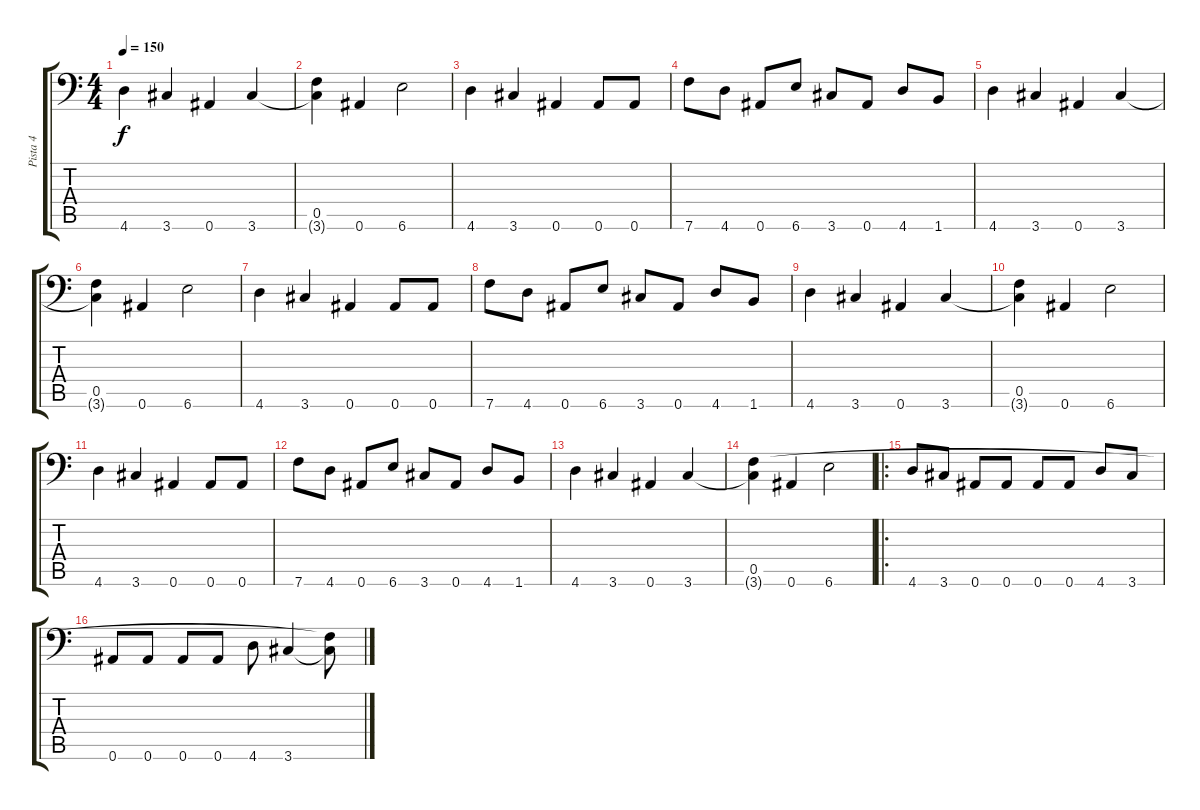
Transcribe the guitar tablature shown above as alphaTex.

\track ("Pista 4" "Pista 4") {instrument electricbassfinger}
\staff {score tabs}
\tuning (C4 G3 Eb3 Bb2 F2 Bb1) {hide}
\ts (4 4)
\tempo 150
\clef f4
\ks c
4.6.4{dy f} 3.6.4 0.6.4 3.6.4 |
(0.5 3.6{t}).4 0.6.4 6.6.2 |
4.6.4 3.6.4 0.6.4 0.6.8 0.6.8 |
7.6.8 4.6.8 0.6.8 6.6.8 3.6.8 0.6.8 4.6.8 1.6.8 |
4.6.4 3.6.4 0.6.4 3.6.4 |
(0.5 3.6{t}).4 0.6.4 6.6.2 |
4.6.4 3.6.4 0.6.4 0.6.8 0.6.8 |
7.6.8 4.6.8 0.6.8 6.6.8 3.6.8 0.6.8 4.6.8 1.6.8 |
4.6.4 3.6.4 0.6.4 3.6.4 |
(0.5 3.6{t}).4 0.6.4 6.6.2 |
4.6.4 3.6.4 0.6.4 0.6.8 0.6.8 |
7.6.8 4.6.8 0.6.8 6.6.8 3.6.8 0.6.8 4.6.8 1.6.8 |
4.6.4 3.6.4 0.6.4 3.6.4 |
(0.5 3.6{t}).4 0.6.4 6.6.2 |
\ro
4.6.8 3.6.8 0.6.8 0.6.8 0.6.8 0.6.8 4.6.8 3.6.8 |
0.6.8 0.6.8 0.6.8 0.6.8 4.6.8 3.6.4 (0.5{t} 3.6{t}).8
